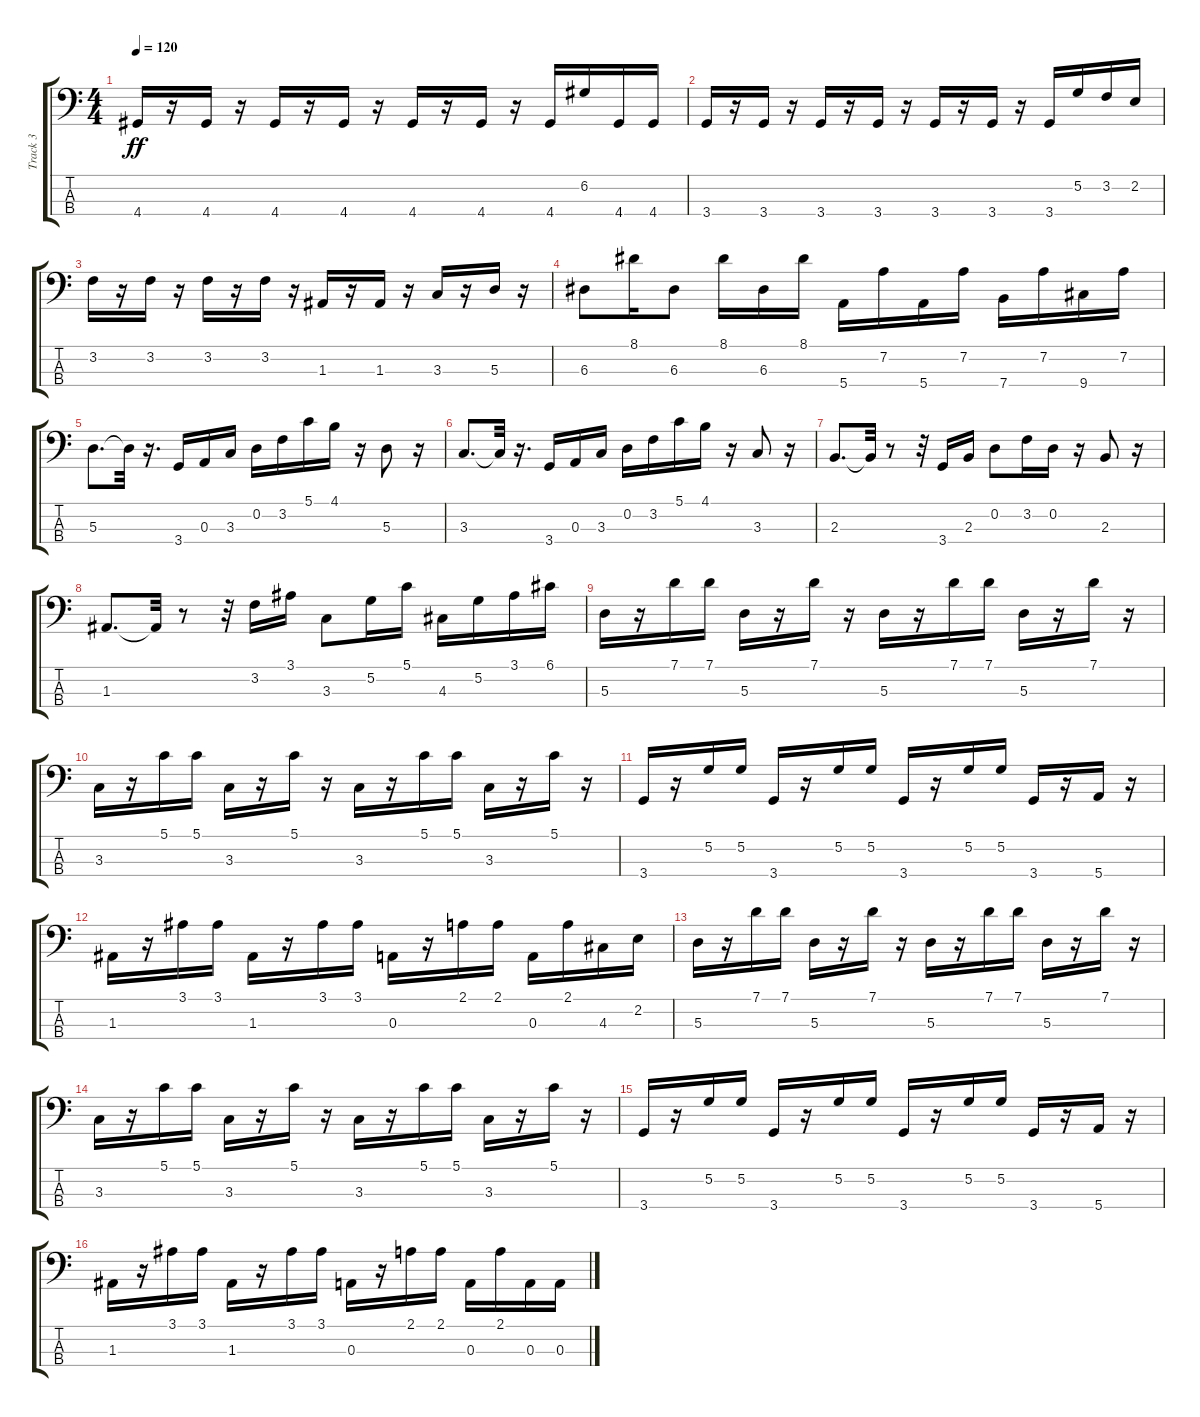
\track ("Track 3" "Track 3") {instrument electricbassfinger}
\staff {score tabs}
\tuning (G2 D2 A1 E1) {hide}
\ts (4 4)
\tempo 120
\clef f4
\ks c
4.4.16{dy ff} r.16 4.4.16 r.16 4.4.16 r.16 4.4.16 r.16 4.4.16 r.16 4.4.16 r.16 4.4.16 6.2.16 4.4.16 4.4.16 |
3.4.16 r.16 3.4.16 r.16 3.4.16 r.16 3.4.16 r.16 3.4.16 r.16 3.4.16 r.16 3.4.16 5.2.16 3.2.16 2.2.16 |
3.2.16 r.16 3.2.16 r.16 3.2.16 r.16 3.2.16 r.16 1.3.16 r.16 1.3.16 r.16 3.3.16 r.16 5.3.16 r.16 |
6.3.8 8.1.16 6.3.8 8.1.16 6.3.16 8.1.16 5.4.16 7.2.16 5.4.16 7.2.16 7.4.16 7.2.16 9.4.16 7.2.16 |
5.3.8{d} 5.3{t}.32 r.16{d} 3.4.16 0.3.16 3.3.16 0.2.16 3.2.16 5.1.16 4.1.16 r.16 5.3.8 r.16 |
3.3.8{d} 3.3{t}.32 r.16{d} 3.4.16 0.3.16 3.3.16 0.2.16 3.2.16 5.1.16 4.1.16 r.16 3.3.8 r.16 |
2.3.8{d} 2.3{t}.32 r.8 r.32 3.4.16 2.3.16 0.2.8 3.2.16 0.2.16 r.16 2.3.8 r.16 |
1.3.8{d} 1.3{t}.32 r.8 r.32 3.2.16 3.1.16 3.3.8 5.2.16 5.1.16 4.3.16 5.2.16 3.1.16 6.1.16 |
5.3.16 r.16 7.1.16 7.1.16 5.3.16 r.16 7.1.16 r.16 5.3.16 r.16 7.1.16 7.1.16 5.3.16 r.16 7.1.16 r.16 |
3.3.16 r.16 5.1.16 5.1.16 3.3.16 r.16 5.1.16 r.16 3.3.16 r.16 5.1.16 5.1.16 3.3.16 r.16 5.1.16 r.16 |
3.4.16 r.16 5.2.16 5.2.16 3.4.16 r.16 5.2.16 5.2.16 3.4.16 r.16 5.2.16 5.2.16 3.4.16 r.16 5.4.16 r.16 |
1.3.16 r.16 3.1.16 3.1.16 1.3.16 r.16 3.1.16 3.1.16 0.3.16 r.16 2.1.16 2.1.16 0.3.16 2.1.16 4.3.16 2.2.16 |
5.3.16 r.16 7.1.16 7.1.16 5.3.16 r.16 7.1.16 r.16 5.3.16 r.16 7.1.16 7.1.16 5.3.16 r.16 7.1.16 r.16 |
3.3.16 r.16 5.1.16 5.1.16 3.3.16 r.16 5.1.16 r.16 3.3.16 r.16 5.1.16 5.1.16 3.3.16 r.16 5.1.16 r.16 |
3.4.16 r.16 5.2.16 5.2.16 3.4.16 r.16 5.2.16 5.2.16 3.4.16 r.16 5.2.16 5.2.16 3.4.16 r.16 5.4.16 r.16 |
1.3.16 r.16 3.1.16 3.1.16 1.3.16 r.16 3.1.16 3.1.16 0.3.16 r.16 2.1.16 2.1.16 0.3.16 2.1.16 0.3.16 0.3.16
